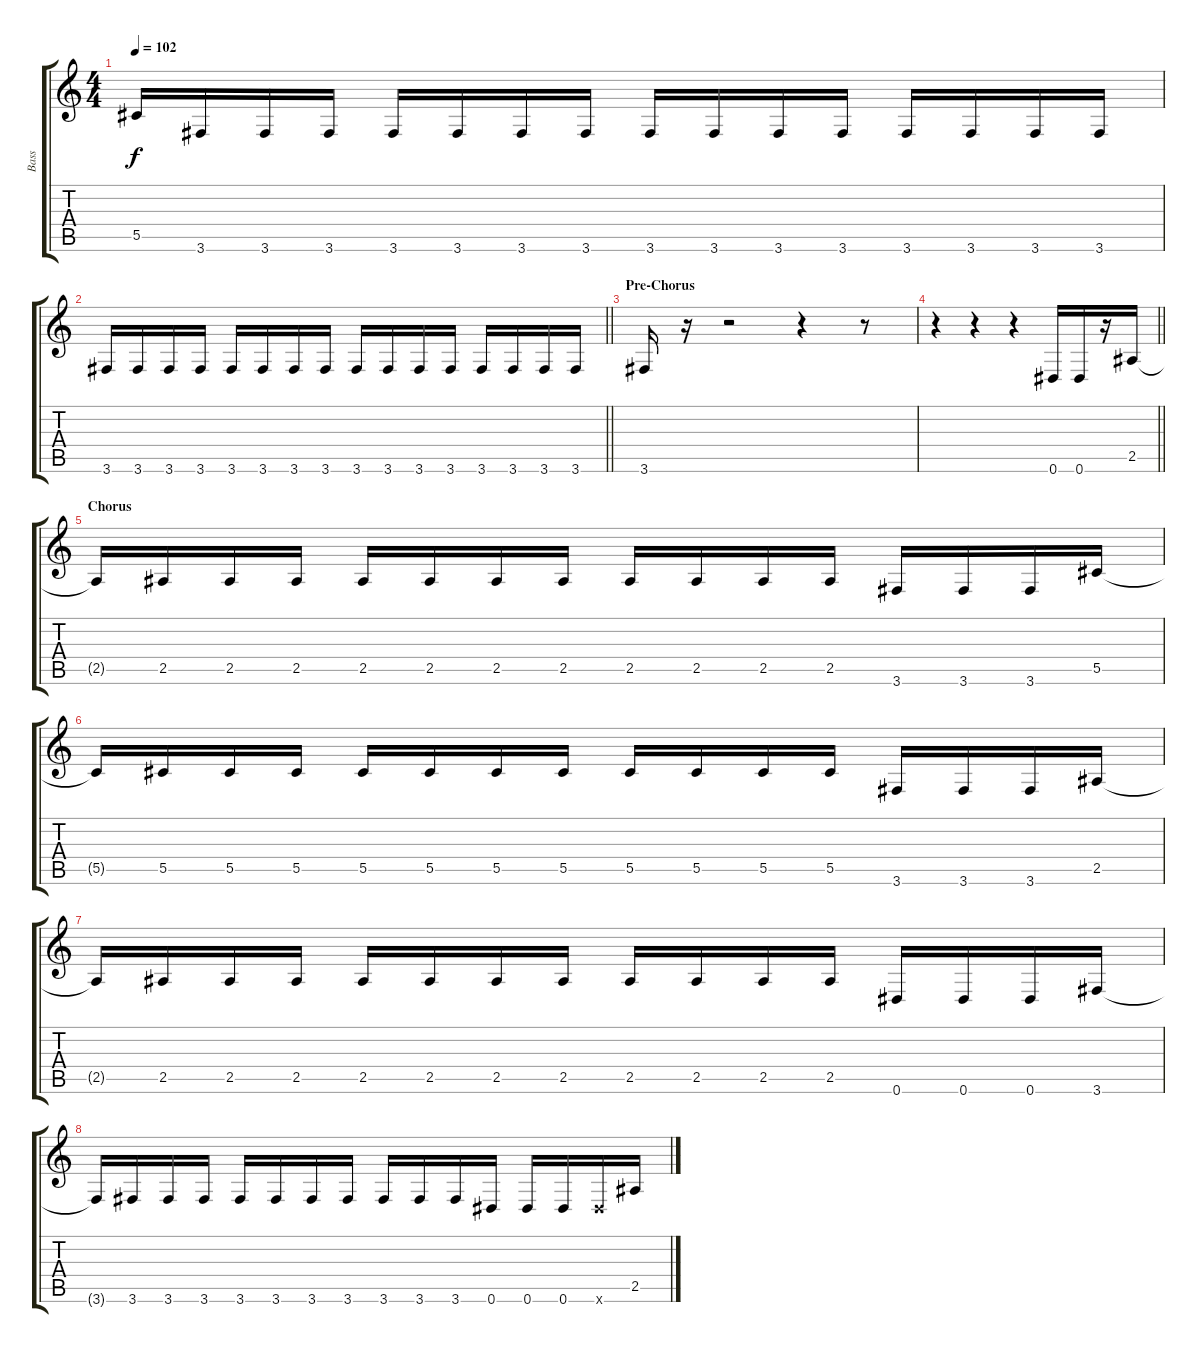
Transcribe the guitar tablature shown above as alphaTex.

\track ("Bass" "Bass") {instrument electricbassfinger}
\staff {score tabs}
\tuning (Eb4 Bb3 Gb3 Db3 Ab2 Eb2) {hide}
\ts (4 4)
\tempo 102
\clef g2
\ks c
5.5.16{dy f} 3.6.16 3.6.16 3.6.16 3.6.16 3.6.16 3.6.16 3.6.16 3.6.16 3.6.16 3.6.16 3.6.16 3.6.16 3.6.16 3.6.16 3.6.16 |
\barLineRight lightlight
3.6.16 3.6.16 3.6.16 3.6.16 3.6.16 3.6.16 3.6.16 3.6.16 3.6.16 3.6.16 3.6.16 3.6.16 3.6.16 3.6.16 3.6.16 3.6.16 |
\section ("" "Pre-Chorus")
3.6.16 r.16 r.2 r.4 r.8 |
\barLineRight lightlight
r.4 r.4 r.4 0.6.16 0.6.16 r.16 2.5.16 |
\section ("" "Chorus")
2.5{t}.16 2.5.16 2.5.16 2.5.16 2.5.16 2.5.16 2.5.16 2.5.16 2.5.16 2.5.16 2.5.16 2.5.16 3.6.16 3.6.16 3.6.16 5.5.16 |
5.5{t}.16 5.5.16 5.5.16 5.5.16 5.5.16 5.5.16 5.5.16 5.5.16 5.5.16 5.5.16 5.5.16 5.5.16 3.6.16 3.6.16 3.6.16 2.5.16 |
2.5{t}.16 2.5.16 2.5.16 2.5.16 2.5.16 2.5.16 2.5.16 2.5.16 2.5.16 2.5.16 2.5.16 2.5.16 0.6.16 0.6.16 0.6.16 3.6.16 |
3.6{t}.16 3.6.16 3.6.16 3.6.16 3.6.16 3.6.16 3.6.16 3.6.16 3.6.16 3.6.16 3.6.16 0.6.16 0.6.16 0.6.16 0.6{x}.16 2.5.16
